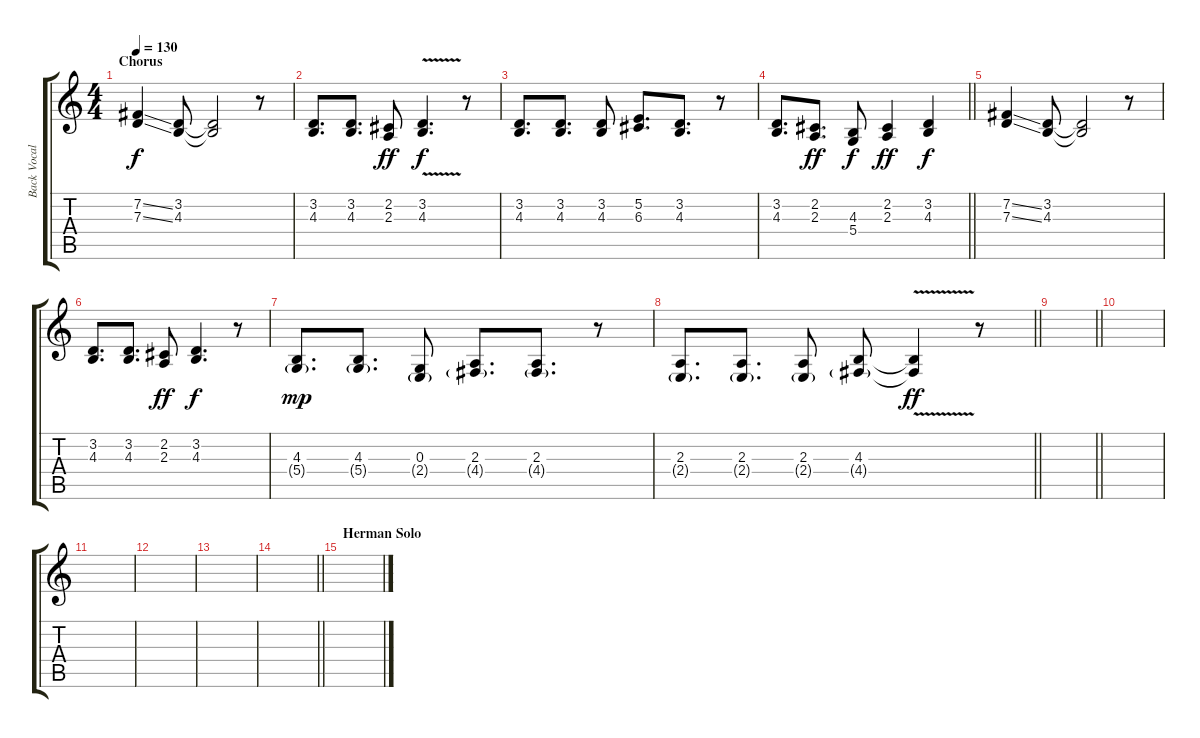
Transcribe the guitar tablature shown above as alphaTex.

\track ("Back Vocals" "Back Vocal") {instrument flute}
\staff {score tabs}
\tuning (E4 B3 G3 D3 A2 E2) {hide}
\ts (4 4)
\section ("" "Chorus")
\tempo 130
\clef g2
\ks c
(7.2{ss} 7.3{ss}).4{dy f} (3.2 4.3).8 (3.2{t} 4.3{t}).2 r.8 |
(3.2 4.3).8{d} (3.2 4.3).8{d} (2.2 2.3).8{dy ff} (3.2{v} 4.3).4{d dy f} r.8 |
(3.2 4.3).8{d} (3.2 4.3).8{d} (3.2 4.3).8 (5.2 6.3).8{d} (3.2 4.3).8{d} r.8 |
\barLineRight lightlight
(3.2 4.3).8{d} (2.2 2.3).8{d dy ff} (4.3 5.4).8{dy f} (2.2 2.3).4{dy ff} (3.2 4.3).4{dy f} |
(7.2{ss} 7.3{ss}).4 (3.2 4.3).8 (3.2{t} 4.3{t}).2 r.8 |
(3.2 4.3).8{d} (3.2 4.3).8{d} (2.2 2.3).8{dy ff} (3.2 4.3).4{d dy f} r.8 |
(4.3 5.4{g}).8{d dy mp} (4.3 5.4{g}).8{d} (0.3 2.4{g}).8 (2.3 4.4{g}).8{d} (2.3 4.4{g}).8{d} r.8 |
\barLineRight lightlight
(2.3 2.4{g}).8{d} (2.3 2.4{g}).8{d} (2.3 2.4{g}).8 (4.3 4.4{g}).8 (4.3{v t} 4.4{t}).4{dy ff} r.8 |
\section ("" "")
\barLineRight lightlight
|
|
|
|
|
\barLineRight lightlight
|
\section ("" "Herman Solo")
